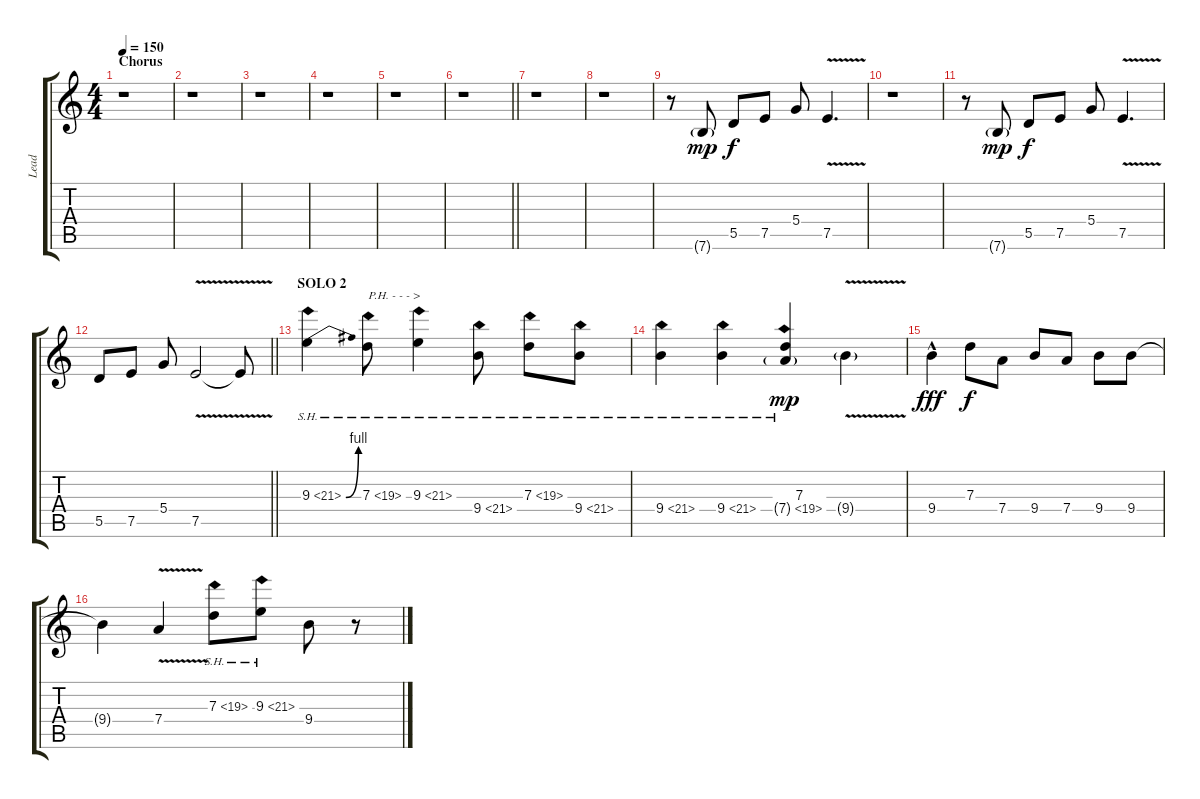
\track ("Lead" "Lead") {instrument overdrivenguitar}
\staff {score tabs}
\tuning (E4 B3 G3 D3 A2 E2) {hide}
\ts (4 4)
\section ("" "Chorus")
\tempo 150
\clef g2
\ks c
r.1{dy f} |
r.1 |
r.1 |
r.1 |
r.1 |
\barLineRight lightlight
r.1 |
r.1 |
r.1 |
r.8 7.6{g}.8{dy mp} 5.5.8{dy f} 7.5.8 5.4.8 7.5{v}.4{d} |
r.1 |
r.8 7.6{g}.8{dy mp} 5.5.8{dy f} 7.5.8 5.4.8 7.5{v}.4{d} |
\barLineRight lightlight
5.5.8 7.5.8 5.4.8 7.5{v}.2 7.5{t}.8 |
\section ("" "SOLO 2")
9.3{be (bend 0 0 60 4) sh 12}.4 7.3{sh 12}.8{txt "P.H. - - - >"} 9.3{sh 12}.4 9.4{sh 12}.8 7.3{sh 12}.8 9.4{sh 12}.8 |
9.4{sh 12}.4 9.4{sh 12}.4 (7.3 7.4{sh 12 g}).4{dy mp} 9.4{v g}.4 |
9.4{hac}.4{dy fff} 7.3.8{dy f} 7.4.8 9.4.8 7.4.8 9.4.8 9.4.8 |
9.4{t}.4 7.4{v}.4 7.3{sh 12}.8 9.3{sh 12}.8 9.4.8 r.8
